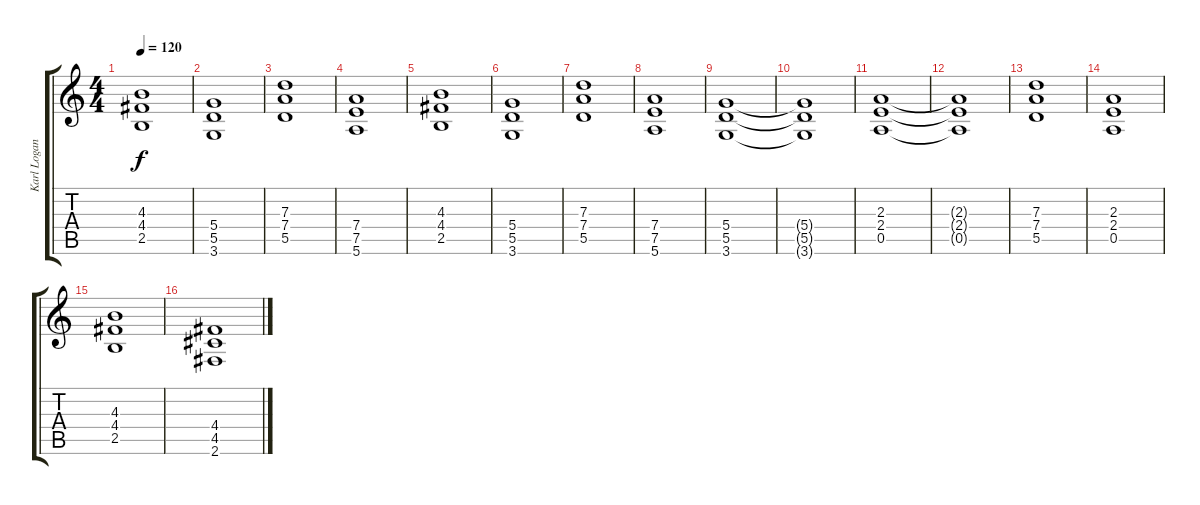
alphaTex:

\track ("Karl Logan" "Karl Logan") {instrument distortionguitar}
\staff {score tabs}
\tuning (E4 B3 G3 D3 A2 E2) {hide}
\ts (4 4)
\tempo 120
\clef g2
\ks c
(4.3 4.4 2.5).1{dy f} |
(5.4 5.5 3.6).1 |
(7.3 7.4 5.5).1 |
(7.4 7.5 5.6).1 |
(4.3 4.4 2.5).1 |
(5.4 5.5 3.6).1 |
(7.3 7.4 5.5).1 |
(7.4 7.5 5.6).1 |
(5.4 5.5 3.6).1 |
(5.4{t} 5.5{t} 3.6{t}).1 |
(2.3 2.4 0.5).1 |
(2.3{t} 2.4{t} 0.5{t}).1 |
(7.3 7.4 5.5).1 |
(2.3 2.4 0.5).1 |
(4.3 4.4 2.5).1 |
(4.4 4.5 2.6).1
